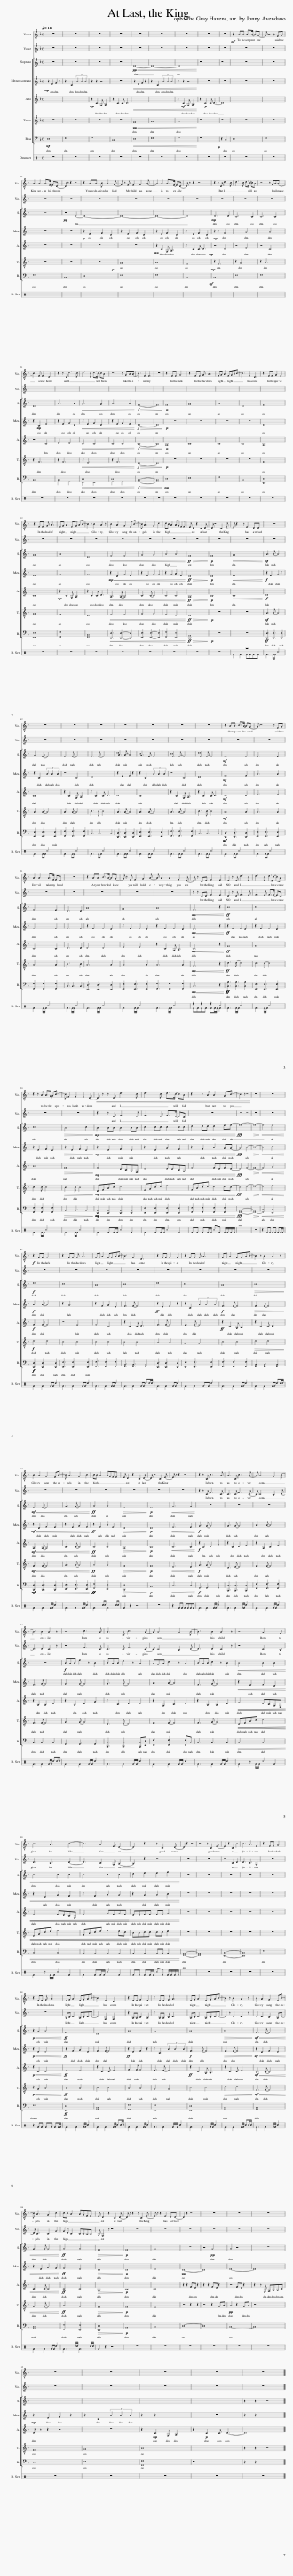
X:1
%%score 1 2 [ ( 3 4 ) 5 6 7 ( 8 9 ) ] ( 10 11 )
L:1/8
Q:1/4=112
M:4/4
I:linebreak $
K:F
V:1 treble-8
V:2 treble
V:3 treble
V:4 treble
V:5 treble
V:6 treble
V:7 treble-8
V:8 bass
V:9 bass
V:10 perc
K:none
V:11 perc
K:none
V:1
 z8 | z8 | z8 | z8 | z8 | %5
 z8 | z8 | z8 | z8 |!mf! z2 AA B>A- AG- | %10
 G z4 z FG |$ A2 A2 A>F- FD- | D z z2 z4 | z2 AA B A2 G- | G z F F2 G2 A- | %15
 A2 A2 A>F- FD- | D z z2 z4 | z2 z D d3 c | d3 c d>c- cA | z4 z GA(A |$ %20
 B2) F F2 D3 | z2 z D d3 c | d3 c d>c- cA | z4 z GA(A | B3) F2 F3 | %25
 z8 | z2 FF G4 | z2 FF G A3 | FG A2 FGAB- | B3 F2 D3 | %30
 z2 FF G2 F2 |$ z2 FF G A3 | FG A2 FGAB- | B2 z B2 A2 z | B2 A2 G2 FB- | %35
 B A3 G2 c2 | cB A2 AGFF | E D2 z2 C2 D- | D z4 C2 E- | E z2 z E2 DD | %40
 z8 |$ z8 | z8 | z8 | z8 | %45
 z8 | z8 | z8 | z2 AA B>A- AG- | G z4 z FG |$ %50
 A2 A2 A>F- FD | z8 | z2 AA B>A- AG- | G z F F2 G2 A- | A A2 A2 F2 D- | %55
 D z CD F2 E2 | D2 z D d3 c | d3 c d>c- cA |$ z2 z A A>G- GB- | B F2 F2 E2 D- | %60
!<(! D z z D d3 c | d3 c d>c- cA | z2 z A A2 GB- | B3 z z4!<)! | z8 | %65
 z8 |$!f! z2 FF G4 | z2 FF G A3 | FG A2 FGAB- | B3 F2 D3 | %70
 z2 FF G2 F2 | z2 FF G A3 | FG A2 FGAB- | B2 z B2 A2 z |$ B2 A2 G2 FB- | %75
 B A3 G2 c2 | cB A2 AGFF | E D2 z2 C2 D- | D z4 C2 E- | E z z2 z4 | %80
 z2 z C c3 A | A3 C c3 A- | A A4 G2 B- |$ B3 B2 A2 z | z4 c3 A | %85
 A3 C c3 A- | A A4 G2 B- | B3 B2 A2 z | z4 G3 F |$ B3 A3 B2- | %90
 B3 A2 E D2- | D2 z2 z C2 D- | D2 z2 z4 | z4 z C2 E- | E2 z2 C2 B2 | %95
 B3 A3 F2 | z2 FF G4 |$ z2 FF G A3 | FG A2 FGAB- | B3 F2 D3 | %100
 z2 FF G2 F2 | z2 FF G A3 | FG A2 FGAB- | B2 z B2 A2 z | B2 A2 G2 FB- |$ %105
 B A3 G2 c2 | cB A2 AGFF | E D2 z2 C2 D- | D z z2 z C2 E- | E z z2 E2 DD- | %110
 D2 z2 z4 | z8 | z8 | z8 |$ z8 | %115
 z8 | z8 | z8 | z8 |] %119
V:2
 z8 | z8 | z8 | z8 | z8 | %5
 z8 | z8 | z8 | z8 | z8 | %10
 z8 |$ z8 | z8 | z8 | z8 | %15
 z8 | z8 | z8 | z8 | z8 |$ %20
 z8 | z8 | z8 | z8 | z8 | %25
 z8 | z8 | z8 | z8 | z8 | %30
 z8 |$ z8 | z8 | z8 | z8 | %35
 z8 | z8 | z8 | z8 | z8 | %40
 z8 |$ z8 | z8 | z8 | z8 | %45
 z8 | z8 | z8 | z8 | z8 |$ %50
 z8 | z8 | z8 | z8 | z8 | %55
 z z CD F2 E2 | D2 z D F3 E | F3 E F>E- EC |$ z8 | z8 | %60
 z2 z D F3 E | F3 E F>E- EC | z8 | z4 z4 | z8 | %65
 z8 |$ z8 | z8 | z8 | z8 | %70
 z8 | z8 | z8 | z8 |$ z8 | %75
 z8 | z8 | z8 | z8 | z8 | %80
 z2 z C F3 C | C3 C F3 C- | C C4 B,2 D- |$ D3 D2 C2 z | z4 F3 C | %85
 C3 C F3 C- | C C4 B,2 D- | D3 D2 C2 z | z4 C3 B, |$ D3 C3 D2- | %90
 D3 C2 A, B,2- | B,2 z2 z4 | z8 | z8 | z4 C2 D2 | %95
 D3 C3 A,2 | z8 |$ z8 | A,B, C2 A,B,CD- | D3 F,2 F,3 | %100
 z2 A,A, B,2 A,2 | z2 A,A, B, C3 | A,B, C2 A,B,CD- | D2 z D2 C2 z | D2 C2 B,2 A,D- |$ %105
 D C3 C2 F2 | FD C2 CB,A,A, | G, F,2 z z4 | z8 | z8 | %110
 z8 | z8 | z8 | z8 |$ z8 | %115
 z8 | z8 | z8 | z8 |] %119
V:3
 z8 | z8 | z8 | z8 |!pp!!<(! D8- | %5
 D8- | D8!<)! | z8 | z8 | z8 | %10
 z8 |$ z8 |!pp! z4 D4- | D8- | D8- | %15
 D8- | D8 |!mp! D6 D2 | C6 C2 | C6 C2 |$ %20
 D8 | A6 A2 |!<(! G6 G2 | A6 A2!<)! |!f!!>(! F8- | %25
 F8!>)! |!p! F8 | G8 | A8 | D8 | %30
 F8 |$ G8 | A8 | D8 |!<(! F4 F4 | %35
 G4 G4 | A4 A4!<)! |!ff!!>(! F8!>)! |!p! F8 |!<(! G8!<)! | %40
!mf! A3 A- A4 |$ G3 E- E4 | F3 F- F4 | F3 F- F4 | A3 A- A4 | %45
 G3 E- E4 | F3 F- F4 | F3 F- F4 |!mf! F6 F2 | E6 E2 |$ %50
 F6 E2 | D6 D2 | A8 | G8 | A8 | %55
!mp!!<(! F6 z2!<)! |!ff! B8 | c8 |$ c8 |!>(! B6 c2!>)! | %60
!mp!!<(! B2 BB B2 BB | c2 cc c2 cc | d2 dd d2 ef-!<)! |!fff! f8- |!>(! f8-!>)! | %65
!<(! f4 e4!<)! |$!f! d8 | c8 | A8 | B8 | %70
 d8 | c8 | A8 |!>(! B8!>)! |$!mf!!<(! F3 F- F4 | %75
 G3 G- G4!<)! |!ff! A4 A4 |!>(! F8!>)! |!p! F8 |!<(! G6 G2!<)! | %80
 z8 | z8 | z8 |$ z8 |!f! BAB f2 z B2 | %85
 BAB e2 z A2 | AGA d2 z A2 | BAB d2 z B2 |!<(! B4 B2 B2 |$ c4 c2 c2 | %90
 c4 c2 c2 | d2 e2 e2 f2!<)! | z8 | z8 | z8 | %95
 z8 | z8 |$!p!!<(! z2 G2 A4!<)! |!ff! F8 | D8 | %100
 A8 | G8 | A8 |!>(! B8!>)! |!mf!!<(! F3 F- F4 |$ %105
 G3 G- G4!<)! |!ff! A4 A4 |!>(! F8!>)! |!p! F8 | G8 | %110
 z8 | z4!pp! G4 | A4 z4 | z8 |$ z8 | %115
 z8 | z8 | z8 | z2 z2 z4 |] %119
V:4
 x8 | x8 | x8 | x8 | x8 | %5
 x8 | x8 | x8 | x8 | x8 | %10
 x8 |$ x8 | x8 | x8 | x8 | %15
 x8 | x8 | x8 | x8 | x8 |$ %20
 x8 | x8 | x8 | x8 | x8 | %25
 x8 | x8 | x8 | x8 | x8 | %30
 x8 |$ x8 | x8 | x8 | x8 | %35
 x8 | x8 | x8 | x8 | x8 | %40
 x8 |$ x8 | x8 | x8 | d8 | %45
 c8 | c8 | d8 | x8 | x8 |$ %50
 x8 | x8 | x8 | x8 | x8 | %55
 x8 | x8 | x8 |$ x8 | x8 | %60
 x8 | x8 | x8 | x8 | x8 | %65
 x8 |$ x8 | x8 | x8 | x8 | %70
 x8 | x8 | x8 | x8 |$ x8 | %75
 x8 | x8 | x8 | x8 | x8 | %80
 x8 | x8 | x8 |$ x8 | x8 | %85
 x8 | x8 | x8 | x8 |$ x8 | %90
 x8 | x8 | x8 | x8 | x8 | %95
 x8 | x8 |$ x8 | x8 | x8 | %100
 x8 | x8 | x8 | x8 | x8 |$ %105
 x8 | x8 | x8 | x8 | x8 | %110
 x8 | x8 | x8 | x8 |$ x8 | %115
 x8 | x8 | x8 | x8 |] %119
V:5
!mp! z2 E2 F2 z2 | z2 C2 (3A2 A2 A2 | z2 z2 z4 | z8 |!<(! z2 E2 F2 z2 | %5
 z2 C2 (3A2 A2 A2 | z2 z2 z4!<)! | z8 | z8 | z8 | %10
 z8 |$ z8 | z8 |!p! z2 E2 F2 D2 | z2 E2 F2 D2 | %15
 z2 E2 F2 D2 | z2 E2 F2 D2 | z2!mp! z2 F4 | z4 G4 | z4 A4 |$ %20
 z2!mp! C2 E4 | z2 E2 F2 D2 |!<(! z2 E2 F2 D2 | z2 E2 F2 E2!<)! |!f!!>(! D8- | %25
 D8!>)! |!p! z8 | z8 | z8 | z8 | %30
 D8 |$ E8 | F8 | F8 |!mp!!<(! z2 D2 F2 E2 | %35
 z2 E2 G2 F2 | z2 F2 A2 E2!<)! |!ff!!>(! D8!>)! |!p! D8 |!<(! E8!<)! | %40
!f! z2 E2 F2 z2 |$ z2 C2 (3A2 A2 A2 | z4 C4 | D8 | z2 E2 F2 z2 | %45
 z2 C2 (3A2 A2 A2 | z4 C4 | D8 |!mf! F6 F2 | A6 A2 |$ %50
 F6 F2 | F6 F2 | z2 E2 F2 D2 | z2 E2 F2 D2 | z2 E2 F2 D2 | %55
!mp!!<(! D6 z2!<)! |!ff! z2 E2 F2 D2 | z2 E2 F2 D2 |$ z2 E2 F2 D2 |!>(! z2 E2 F2 D2!>)! | %60
!mp!!<(! z2 E2 F2 D2 | z2 E2 G2 F2 | z2 F2 A2 GG-!<)! |!fff! G4 B4- |!>(! B8-!>)! | %65
!<(! B4 c4!<)! |$!f! A3 A- A4 | z2 G6 | z2 F2 G2 E2 | F3 F- F4 | %70
!ff! z2 E2 F2 z2 | z2 C2 (3A2 A2 A2 |!f! F3 F- F4 |!>(! F3 F- F4!>)! |$!mf!!<(! z2 D2 F2 E2 | %75
 z2 E2 G2 F2!<)! |!ff! z2 F2 A2 E2 |!>(! D8!>)! |!p! D8 |!<(! E6 E2!<)! | %80
!f! G3 G- G4 | G3 G- G4 | A3 A- A4 |$ F3 G- G4 | G3 G- G4 | %85
 G3 G- G4 | A3 A- A4 | F3 G- G4 |!<(! z2 E2 F2 D2 |$ z2 E2 G2 F2 | %90
 z2 F2 A2 G2 | z2 G2 A2 B2!<)! | z8 | z8 | z8 | %95
 z8 | z8 |$!p!!<(! z2 E2 E4!<)! |!ff! z2 F2 G2 E2 | F3 F- F4 | %100
!ff! z2 E2 F2 z2 | z2 C2 (3A2 A2 A2 |!f! F3 F- F4 |!>(! F3 F- F4!>)! |!mf!!<(! z2 D2 F2 E2 |$ %105
 z2 E2 G2 F2!<)! |!ff! F4 E4 |!>(! D8!>)! |!p! D8 | E8 | %110
!pp! D8- | D8 | E8- | E8 |$!mp! z2 E2 F2 z2 | %115
 z2 C2 (3A2 A2 A2 | z2 z2 z4 | z8 | z2 z2 z4 |] %119
V:6
 z8 | z8 |!mp! z2 C2 G, A,3 | z2 C2 C D3 |!<(! z8 | %5
 z8 | z2!mf! C2 G, A,3!<)! | z2!p! C2 C D3- | D8 | z8 | %10
 z8 |$ z8 | z8 | z8 | z8 | %15
!mp! z2 C2 G, A,3 | z2 C2 C D3 | z4!mp! D4 | z4 E4 | z4 C4 |$ %20
 z4 C4 | D4 D4 |!<(! C4 C4 | C4 C4!<)! |!f!!>(! B,8- | %25
 B,8!>)! |!p! A,8 | C8 | C8 | B,8 | %30
 A,8 |$ C8 |!mp! z2 C2 G, A,3 | z2 C2 C D3 |!<(! A,3 A,- A,4 | %35
 C3 C- C4 | C4 C4!<)! |!ff!!>(! A,8!>)! |!p! B,8 |!<(! C8!<)! | %40
!f! D8 |$ C8 | z2 C2 G, A,3 | z2 C2 C D3 | D8 | %45
 C8 | z2 C2 G, A,3 | z2 C2 C D3 |!mf! D6 D2 | E6 E2 |$ %50
 C6 C2 | D6 D2 | D4 D4 | E4 E4 | z2 C2 G, A,3 | %55
!mp!!<(! B,6 z2!<)! |!ff! F8 | G8 |$ A8 |!>(! F8!>)! | %60
!mp!!<(! F4 DCA,F, | E4 EDCG, | F4 FEFE-!<)! |!fff! E4 F4- |!>(! F8-!>)! | %65
!<(! F4 G4!<)! |$!f! F3 F- F4 | z4 E4 | F4 C4 | z2 C2 C D3 | %70
 F3 F- F4 | E3 E- E4 |!ff! z2 C2 G, A,3 | z2 C2 C D3 |$!mf!!<(! A,3 A,- A,4 | %75
 C3 C- C4!<)! |!ff! C4 C4 |!>(! A,8!>)! |!p! B,8 |!<(! C6 C2!<)! | %80
!f! z2 B,2 D2 G2 | z2 C2 D2 E2 | z2 A,2 C2 E2 |$ z2 B,2 B,2 D2 | z2 B,2 D2 G2 | %85
 z2 C2 D2 E2 | z2 A,2 C2 E2 | z2 B,2 B,2 D2 |!<(!!<(! F4 DCA,F, |$ E4 EDCG, | %90
 E4 FEFE!<)! | DDEE EE F2!<)! | z8 | z8 | z8 | %95
 z8 | z8 |$!p!!<(! z2 C2 C4!<)! |!ff! D4 D4 | z2 C2 C D3 | %100
 F3 F- F4 | E3 E- E4 |!ff! z2 C2 G, A,3 | z2 C2 C D3 |!mf!!<(! B,3 B,- B,4 |$ %105
 C3 C- C4!<)! |!ff! C4 C4 |!>(! A,8!>)! |!p! B,8 | C8 | %110
 z2 z2 FE z2 | z2 z2 FE z2 | z4 FE z2 | z2 z E, F,G,A,C |$ D z z2 z4 | %115
 z8 | z2!mp! C2 G, A,3 | z2!p! C2 C D3- | D8 |] %119
V:7
 z8 | z8 | z8 | z8 |!pp!!<(! F8 | %5
 G8 | A8!<)! | z8 | z8 | z8 | %10
 z8 |$ z8 | z8 | z8 |!p! G8 | %15
 A8 | F8 |!mp! z2 F6 | z2 G6 | z2 A6 |$ %20
 z2 F6 | z2 F6 |!<(! z2 E6 | z2 F6!<)! |!f!!>(! D8- | %25
 D8!>)! |!p! z8 | z8 | z8 | z8 | %30
 F8 |$ G8 | F8 | D8 |!<(! F4 F4 | %35
 G4 G4 | F4 E4!<)! |!ff!!>(! D8!>)! |!p! z8 | z8 | %40
!mf! A3 A- A4 |$ A3 A- A4 | A3 A- A4 | B3 B- B4 | A3 A- A4 | %45
 A3 A- A4 | A3 A- A4 | B3 B- B4 |!mf! A6 A2 | A6 A2 |$ %50
 A6 A2 | B6 B2 | A6 A2 | A6 A2 | A6 A2 | %55
!mp!!<(! F6 z2!<)! |!ff! d3 d- d4 | c3 c- c4 |$ c3 c- c4 |!>(! B3 B- B4!>)! | %60
!mp!!<(! DFAc d4 | EGcd e4 | FAcd d2 dc-!<)! |!fff! c4 d4- |!>(! d8-!>)! | %65
!<(! d4 e4!<)! |$!f! d4 d4 | c4 c4 | c4 c4 | B4 B4 | %70
 A4 A4 | G4 G4 | c4 c4 |!>(! d4 d4!>)! |$!mf!!<(! F3 F- F4 | %75
 G3 G- G4!<)! |!ff! A4 G4 |!>(! F8!>)! |!p! F8 |!<(! E6 E2!<)! | %80
!f! G3 G- G4 | D3 E- E4 | F3 F- F4 |$ F3 F- F4 | G3 G- G4 | %85
 D3 E- E4 | F3 F- F4 | F3 G- G4 |!<(!!<(! DFAc d4 |$ EGcd e4 | %90
 FAcd e2 dc!<)! | BBcc cc d2!<)! | z8 | z8 | z8 | %95
 z8 | z8 |$!p!!<(! z2 G2 A4!<)! |!ff! A4 A4 | B4 B4 | %100
 A4 A4 | G4 G4 | c4 c4 |!>(! d4 d4!>)! |!mf!!<(! F3 F- F4 |$ %105
 G3 G- G4!<)! |!ff! A4 G4 |!>(! F8!>)! |!p! F8 | E8 | %110
 z4 z2 z2 | z4 z2 GA |!pp! A4 z2 GA | z8 |$ F8 | %115
 G8 | A8 | z8 | z2 z2 z4 |] %119
V:8
!mf! D,8 | E,8 | F,8 | B,,8 |!<(! D,8 | %5
 E,8 | F,8!<)! | z8 |!p! z2 C,6 | D,8 | %10
 E,8 |$ F,8 | B,,8 | D,8 | E,8 | %15
 F,8 | B,,8 |!mf! B,,8 | E,8 | F,8 |$ %20
 B,,8 | B,,8 |!<(! C,8 | C,8!<)! |!f!!>(! [F,,B,,]8- | %25
 [F,,B,,]8!>)! |!mp! D,8 | E,8 | F,8 | B,,8 | %30
 [D,,D,]8 |$ [E,,E,]8 | [F,,F,]8 | [F,,B,,]8 |!<(! [D,,D,]3 [D,,D,]3- [D,,D,]2 | %35
 [E,,E,]3 [E,,E,]3- [E,,E,]2 | [F,,F,]4 [E,,E,]4!<)! |!ff!!>(! [D,,A,,]8!>)! |!p! z8 | z8 | %40
!ff! [D,,D,]3 [D,,D,]3 [D,,D,]2 |$ [E,,E,]3 [E,,E,]3 [E,,E,]2 | [F,,F,]3 [F,,F,]3 [F,,F,]2 | B,,3 B,,3 B,,2 | [D,,D,]3 [D,,D,]3 [D,,D,]2 | %45
 [E,,E,]3 [E,,E,]3 [E,,E,]2 | [F,,F,]3 [F,,F,]3 [F,,F,]2 | B,,3 B,,3 B,,2 |!mf!!mf! [D,,D,]3 [D,,D,]3 [D,,D,]2 | [E,,E,]3 [E,,E,]3 [E,,E,]2 |$ %50
 [F,,F,]3 [F,,F,]3 [F,,F,]2 | B,,3 B,,3 B,,2 | [D,,D,]3 [D,,D,]3 [D,,D,]2 | [E,,E,]3 [E,,E,]3 [E,,E,]2 | [F,,F,]3 [F,,F,]3 [F,,F,]2 | %55
!mp!!<(! B,,6 z2!<)! |!ff!!ff! [B,,B,]3 [B,,B,]3 [B,,B,]2 | [E,,E,]3 [E,,E,]3 [E,,E,]2 |$ [F,,F,]3 [F,,F,]3 [F,,F,]2 |!>(! B,,3 B,,3 B,,2!>)! | %60
!mp!!mp!!<(! [D,,B,,]2 [D,,B,,]2 [D,,B,,]2 [D,,B,,]2 | [E,,E,]2 [E,,E,]2 [E,,E,]2 [E,,E,]2 | [F,,F,]2 [F,,F,]2 [F,,F,]2 [F,,F,]2!<)! |!fff! [F,,B,,]8- |!>(! [F,,-B,,]8!>)! | %65
!<(! [F,,C,]4 [E,,C,]4!<)! |$!f!!f! [D,,D,]3 [D,,D,]3 [D,,D,]2 | [E,,E,]3 [E,,E,]3 [E,,E,]2 | [F,,F,]3 [F,,F,]3 [F,,F,]2 | [F,,B,,]3 [F,,B,,]3 [F,,B,,]2 | %70
 [D,,D,]3 [D,,D,]3 [D,,D,]2 | [E,,E,]3 [E,,E,]3 [E,,E,]2 | [F,,F,]3 [F,,F,]3 [F,,F,]2 | [F,,B,,]3 [F,,B,,]3 [F,,B,,]2 |$!mf!!mf!!<(! [D,,D,]3 [D,,D,]3 [D,,D,]2 | %75
 [E,,E,]3 [E,,E,]3 [E,,E,]2!<)! |!ff!!ff! [F,,F,]4 [E,,E,]4 |!>(! [D,,D,]8!>)! |!p! B,,8 |!<(! C,6 C,2!<)! | %80
!f! G,,3 G,,3 G,,2 | [C,,C,]3 [C,,C,]3 [C,,C,]2 | [F,,F,]3 [F,,F,]3 [F,,F,]2 |$ B,,3 B,,3 B,,2 | G,,3 G,,3 G,,2 | %85
 [C,,C,]3 [C,,C,]3 [C,,C,][E,,E,] | [F,,F,]3 [F,,F,]3 [F,,F,]C, | B,,3 B,,3 B,,2 |!<(! B,,4 B,,4 |$ C,4 C,4 | %90
 A,,2 A,,2 A,,2 A,,2 | B,,2 B,,2 B,,B,, B,,2!<)! | [F,,B,,]8- | [F,,B,,]8 | [E,,C,]8- | %95
 [E,,C,]8 | F,8 |$ E,8 |!ff! [D,,D,]8 | [F,,B,,]8 | %100
 [F,,F,]8 | [E,,E,]8 | [D,,D,]8 | [F,,B,,]8 | [F,,B,,]8 |$ %105
 [G,,C,]8 | [F,,F,]4 [E,,E,]4 |!>(! [D,,D,]8!>)! |!p! B,,8 | C,8 | %110
 D,8- | D,8 | C,8- | C,8 |$ D,8 | %115
 E,8 | [F,,F,]8 | z8 | z2 z2 z4 |] %119
V:9
 x8 | x8 | x8 | x8 | x8 | %5
 x8 | x8 | x8 | x8 | x8 | %10
 x8 |$ x8 | x8 | x8 | x8 | %15
 x8 | x8 | x8 | x8 | x8 |$ %20
 x8 | F,,4 F,,4 | E,,4 E,,4 | F,,4 F,,4 | x8 | %25
 x8 | x8 | x8 | x8 | x8 | %30
 x8 |$ x8 | x8 | x8 | x8 | %35
 x8 | x8 | x8 | x8 | x8 | %40
 x8 |$ x8 | x8 | x8 | x8 | %45
 x8 | x8 | x8 | x8 | x8 |$ %50
 x8 | x8 | x8 | x8 | x8 | %55
 x8 | x8 | x8 |$ x8 | x8 | %60
 x8 | x8 | x8 | x8 | x8 | %65
 x8 |$ x8 | x8 | x8 | x8 | %70
 x8 | x8 | x8 | x8 |$ x8 | %75
 x8 | x8 | x8 | x8 | x8 | %80
 x8 | x8 | x8 |$ x8 | x8 | %85
 x8 | x8 | x8 | x8 |$ x8 | %90
 x8 | x8 | x8 | x8 | x8 | %95
 x8 | x8 |$ x8 | x8 | x8 | %100
 x8 | x8 | x8 | x8 | x8 |$ %105
 x8 | x8 | x8 | x8 | x8 | %110
 x8 | x8 | x8 | x8 |$ x8 | %115
 x8 | x8 | x8 | x8 |] %119
V:10
[K:C] z8 | z8 | z8 | z8 | z8 | %5
 z8 | z8 | z8 | z8 | z8 | %10
 z8 |$ z8 | z8 | z8 | z8 | %15
 z8 | z8 | z8 | z8 | z8 |$ %20
 z8 | z8 | z8 | z8 | z8 | %25
 z8 | z8 | z8 | z8 | z8 | %30
 z8 |$ z8 | z8 | z8 | z8 | %35
 z8 | z8 | z8 | z8 | z8 | %40
 F3 F/F/ ^c4 |$ F3 F/F/ ^c4 | F3 F/F/ ^c4 | F3 F/F/ ^c4 | F3 F/F/ ^c4 | %45
 F3 F/F/ ^c4 | F3 F/F/ ^c4 | F3 F/F/ ^c4 | F3 F/F/ ^c4 | F3 F/F/ ^c4 |$ %50
 F3 F/F/ ^c4 | F3 F/F/ ^c4 | F3 F/F/ ^c4 | F3 F/F/ ^c4 | F3 F/F/ ^c4 | %55
 z2 z2 z2 ^c2 | F3 F/F/ ^c4 | F3 F/F/ ^c4 |$ F3 F/F/ ^c4 | F3 F/F/ ^c4 | %60
 F2 FF/F/ ^c2 F2 | F2 FF/F/ ^c2 F2 | FF FF/F/ ^cF F/F/F/F/ | ^b8 | z8 | %65
 z2 FF FF FF/F/ |$ F3 F2 F/F/ c2 | F3 F2 F/F/ c2 | F3 F2 F/F/ c2 | F3 F2 F/F/ cc/c/ | %70
 F3 F2 F/F/ c2 | F3 F2 F/F/ c2 | F3 F2 F/F/ c2 | F3 F2 F/F/ cc/c/ |$ F3 F2 F/F/ c2 | %75
 F3 F2 F/F/ c2 | F3 c/c/ F3 c/c/ | F2 z2 z4 | z8 | z2 FF FFFF | %80
 F3 F2 F/F/ c2 | F3 F2 F/F/ c2 | F3 F2 F/F/ c2 |$ F3 F2 F/F/ cc/c/ | F3 F2 F/F/ c2 | %85
 F3 F2 F/F/ c2 | F3 F2 F/F/ c2 | F3 F2 F/F/ c2 | F2 z F/F/ ^c2 F2 |$ F2 z F/F/ ^c2 F2 | %90
 F2 FF/F/ ^c2 F2 | FF FF/F/ ^cF F/F/F/F/ | ^b8 | z8 | z8 | %95
 z8 | z8 |$ z2 FF FF FF/F/ | F3 F2 F/F/ c2 | F3 F2 F/F/ cc/c/ | %100
 F3 F2 F/F/ c2 | F3 F2 F/F/ c2 | F3 F2 F/F/ c2 | F3 F2 F/F/ cc/c/ | F3 F2 F/F/ c2 |$ %105
 F3 F2 F/F/ c2 | F3 c/c/ F3 c/c/ | F2 z2 z4 | z8 | z8 | %110
 z8 | z8 | z8 | z8 |$ z8 | %115
 z8 | z8 | z8 | z8 |] %119
V:11
[K:C] x8 | x8 | x8 | x8 | x8 | %5
 x8 | x8 | x8 | x8 | x8 | %10
 x8 |$ x8 | x8 | x8 | x8 | %15
 x8 | x8 | x8 | x8 | x8 |$ %20
 x8 | x8 | x8 | x8 | x8 | %25
 x8 | x8 | x8 | x8 | x8 | %30
 x8 |$ x8 | x8 | x8 | x8 | %35
 x8 | x8 | x8 | x8 | F2 F2 FFFF | %40
 x8 |$ x8 | x8 | x8 | x8 | %45
 x8 | x8 | x8 | x8 | x8 |$ %50
 x8 | x8 | x8 | x8 | x8 | %55
 FFFF FF/F/ F2 | x8 | x8 |$ x8 | x8 | %60
 x8 | x8 | x8 | x8 | x8 | %65
 x8 |$ x8 | x8 | x8 | x8 | %70
 x8 | x8 | x8 | x8 |$ x8 | %75
 x8 | x8 | x8 | x8 | x8 | %80
 x8 | x8 | x8 |$ x8 | x8 | %85
 x8 | x8 | x8 | x8 |$ x8 | %90
 x8 | x8 | x8 | x8 | x8 | %95
 x8 | x8 |$ x8 | x8 | x8 | %100
 x8 | x8 | x8 | x8 | x8 |$ %105
 x8 | x8 | x8 | x8 | x8 | %110
 x8 | x8 | x8 | x8 |$ x8 | %115
 x8 | x8 | x8 | x8 |] %119
